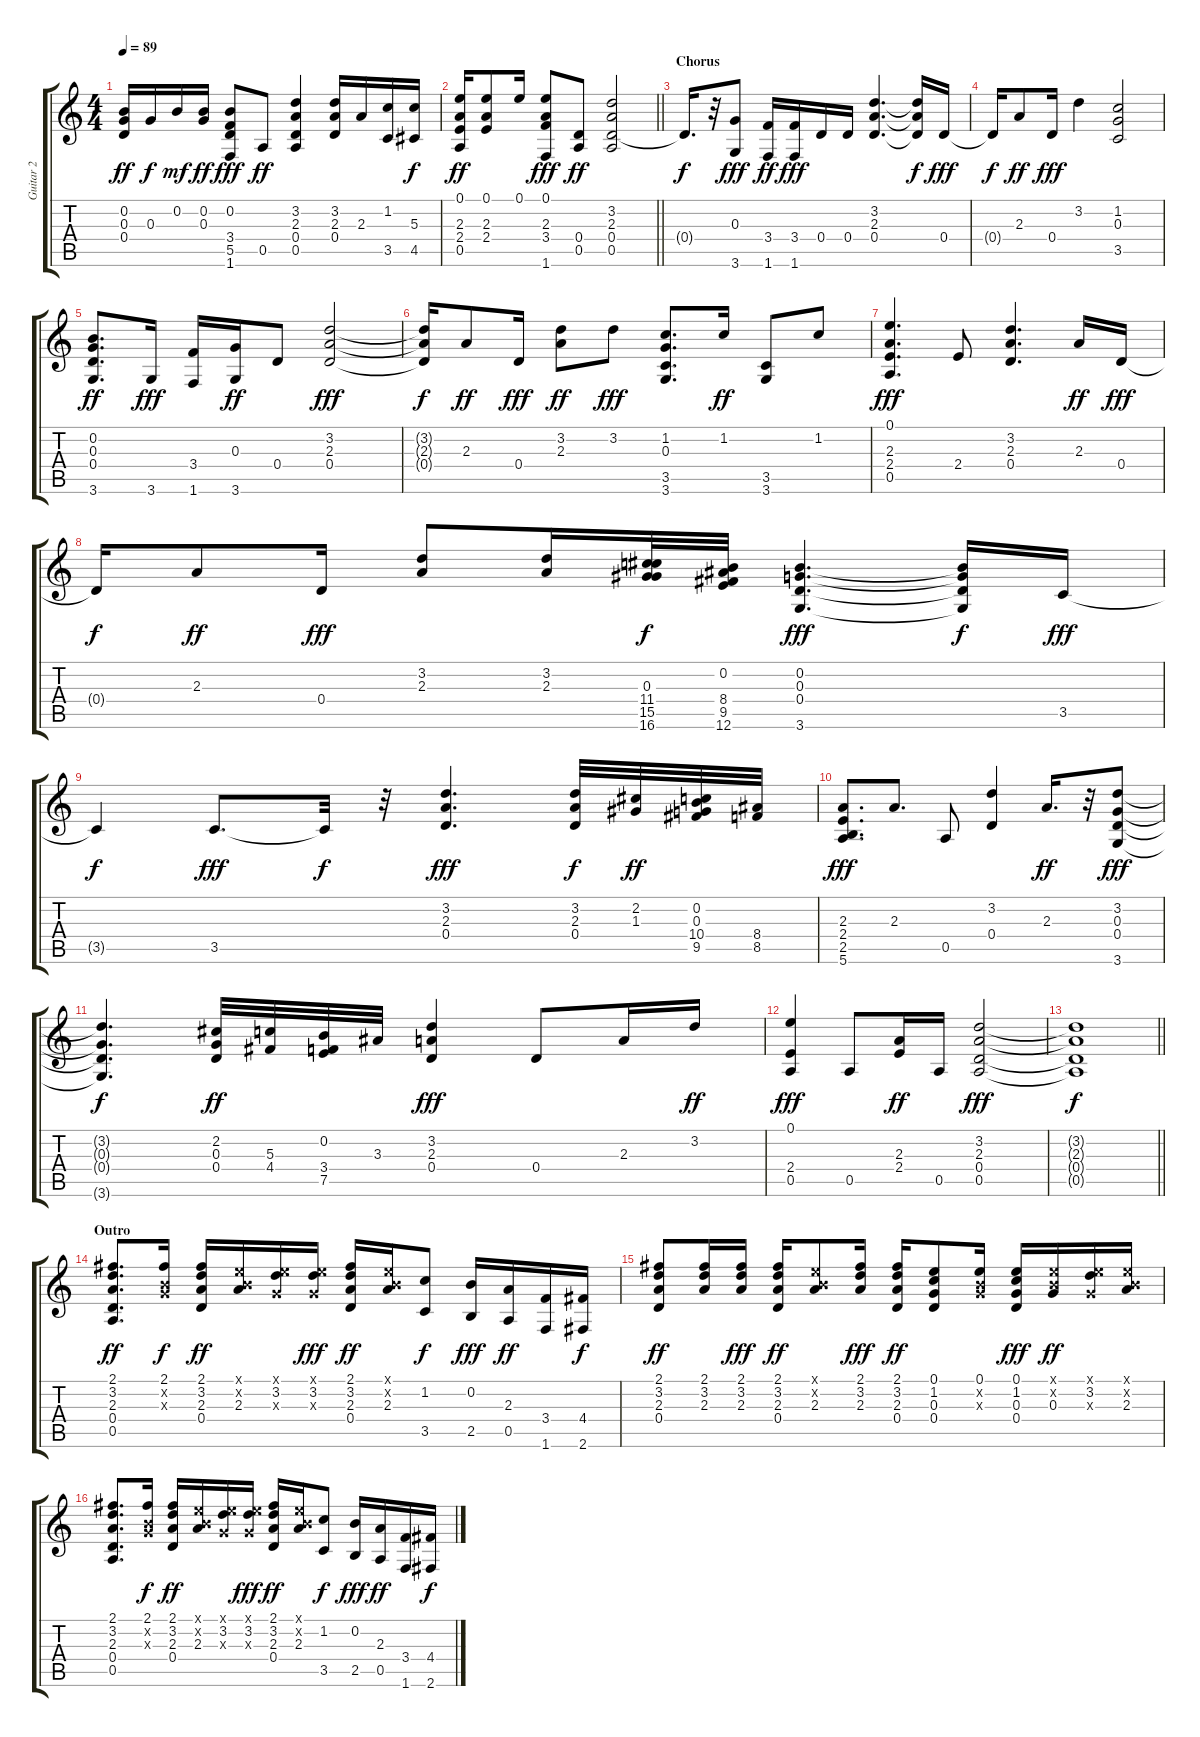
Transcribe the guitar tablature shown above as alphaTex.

\track ("Guitar 2" "Guitar 2") {instrument overdrivenguitar}
\staff {score tabs}
\tuning (E4 B3 G3 D3 A2 E2) {hide}
\ts (4 4)
\tempo 89
\clef g2
\ks c
(0.2 0.3 0.4).16{dy ff} 0.3.16{dy f} 0.2.16{dy mf} (0.2 0.3).16{dy ff} (0.2 3.4 5.5 1.6).8{dy fff} 0.5.8{dy ff} (3.2 2.3 0.4 0.5).4 (3.2 2.3 0.4).16 2.3.16 (1.2 3.5).16 (5.3 4.5).16{dy f} |
\barLineRight lightlight
(0.1 2.3 2.4 0.5).16{dy ff} (0.1 2.3 2.4).8 0.1.16 (0.1 2.3 3.4 1.6).8{dy fff} (0.4 0.5).8{dy ff} (3.2 2.3 0.4 0.5).2 |
\section ("" "Chorus")
0.4{t}.16{d dy f} r.32 (0.3 3.6).8{dy fff} (3.4 1.6).16{dy ff} (3.4 1.6).16{dy fff} 0.4.16 0.4.16 (3.2 2.3 0.4).4{d} (3.2{t} 2.3{t} 0.4{t}).16{dy f} 0.4.16{dy fff} |
0.4{t}.16{dy f} 2.3.8{dy ff} 0.4.16{dy fff} 3.2.4 (1.2 0.3 3.5).2 |
(0.2 0.3 0.4 3.6).8{d dy ff} 3.6.16{dy fff} (3.4 1.6).16 (0.3 3.6).16{dy ff} 0.4.8 (3.2 2.3 0.4).2{dy fff} |
(3.2{t} 2.3{t} 0.4{t}).16{dy f} 2.3.8{dy ff} 0.4.16{dy fff} (3.2 2.3).8{dy ff} 3.2.8{dy fff} (1.2 0.3 3.5 3.6).8{d} 1.2.16{dy ff} (3.5 3.6).8 1.2.8 |
(0.1 2.3 2.4 0.5).4{d dy fff} 2.4.8 (3.2 2.3 0.4).4{d} 2.3.16{dy ff} 0.4.16{dy fff} |
0.4{t}.16{dy f} 2.3.8{dy ff} 0.4.16{dy fff} (3.2 2.3).8 (3.2 2.3).16 (0.3 11.4 15.5 16.6).32{dy f} (0.2 8.4 9.5 12.6).32 (0.2 0.3 0.4 3.6).4{d dy fff} (0.2{t} 0.3{t} 0.4{t} 3.6{t}).16{dy f} 3.5.16{dy fff} |
3.5{t}.4{dy f} 3.5.8{d dy fff} 3.5{t}.32{dy f} r.32 (3.2 2.3 0.4).4{d dy fff} (3.2 2.3 0.4).32{dy f} (2.2 1.3).32{dy ff} (0.2 0.3 10.4 9.5).32 (8.4 8.5).32 |
(2.3 2.4 2.5 5.6).8{d dy fff} 2.3.8{d} 0.5.8 (3.2 0.4).4 2.3.16{d dy ff} r.32 (3.2 0.3 0.4 3.6).8{dy fff} |
(3.2{t} 0.3{t} 0.4{t} 3.6{t}).4{d dy f} (2.2 0.3 0.4).32{dy ff} (5.3 4.4).32 (0.2 3.4 7.5).32 3.3.32 (3.2 2.3 0.4).4{dy fff} 0.4.8 2.3.16 3.2.16{dy ff} |
(0.1 2.4 0.5).4{dy fff} 0.5.8 (2.3 2.4).16{dy ff} 0.5.16 (3.2 2.3 0.4 0.5).2{dy fff} |
\barLineRight lightlight
(3.2{t} 2.3{t} 0.4{t} 0.5{t}).1{dy f} |
\section ("" "Outro")
(2.1 3.2 2.3 0.4 0.5).8{d dy ff} (2.1 0.2{x} 0.3{x}).16{dy f} (2.1 3.2 2.3 0.4).16{dy ff} (0.1{x} 0.2{x} 2.3).16 (0.1{x} 3.2 0.3{x}).16 (0.1{x} 3.2 0.3{x}).16{dy fff} (2.1 3.2 2.3 0.4).16{dy ff} (0.1{x} 0.2{x} 2.3).16 (1.2 3.5).8{dy f} (0.2 2.5).16{dy fff} (2.3 0.5).16{dy ff} (3.4 1.6).16 (4.4 2.6).16{dy f} |
(2.1 3.2 2.3 0.4).8{dy ff} (2.1 3.2 2.3).16 (2.1 3.2 2.3).16{dy fff} (2.1 3.2 2.3 0.4).16{dy ff} (0.1{x} 0.2{x} 2.3).8 (2.1 3.2 2.3).16{dy fff} (2.1 3.2 2.3 0.4).16{dy ff} (0.1 1.2 0.3 0.4).8 (0.1 0.2{x} 0.3{x}).16 (0.1 1.2 0.3 0.4).16{dy fff} (0.1{x} 0.2{x} 0.3).16{dy ff} (0.1{x} 3.2 0.3{x}).16 (0.1{x} 0.2{x} 2.3).16 |
(2.1 3.2 2.3 0.4 0.5).8{d} (2.1 0.2{x} 0.3{x}).16{dy f} (2.1 3.2 2.3 0.4).16{dy ff} (0.1{x} 0.2{x} 2.3).16 (0.1{x} 3.2 0.3{x}).16 (0.1{x} 3.2 0.3{x}).16{dy fff} (2.1 3.2 2.3 0.4).16{dy ff} (0.1{x} 0.2{x} 2.3).16 (1.2 3.5).8{dy f} (0.2 2.5).16{dy fff} (2.3 0.5).16{dy ff} (3.4 1.6).16 (4.4 2.6).16{dy f}
